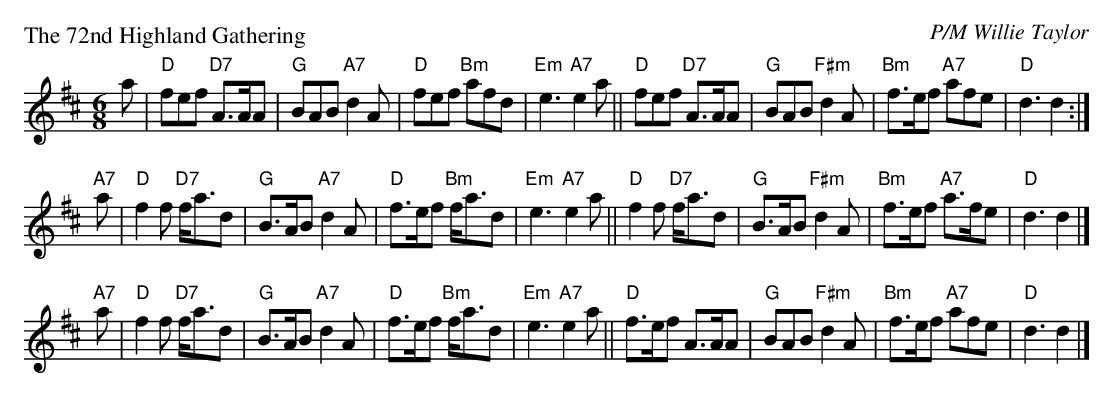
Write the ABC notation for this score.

X:1
P: The 72nd Highland Gathering
C: P/M Willie Taylor
M: 6/8
L: 1/8
K: D
a |\
"D"fef "D7"A>AA | "G"BAB "A7"d2A | "D"fef "Bm"afd | "Em"e3 "A7"e2a ||\
"D"fef "D7"A>AA | "G"BAB "F#m"d2A | "Bm"f>ef "A7"afe | "D"d3 d2 :|
"A7"a |\
"D"f2f "D7"f<ad | "G"B>AB "A7"d2A | "D"f>ef "Bm"f<ad | "Em"e3 "A7"e2a ||\
"D"f2f "D7"f<ad | "G"B>AB "F#m"d2A | "Bm"f>ef "A7"a>fe | "D"d3 d2 |]
"A7"a |\
"D"f2f "D7"f<ad | "G"B>AB "A7"d2A | "D"f>ef "Bm"f<ad | "Em"e3 "A7"e2a ||\
"D"f>ef A>AA | "G"BAB "F#m"d2A | "Bm"f>ef "A7"afe | "D"d3 d2 |]
